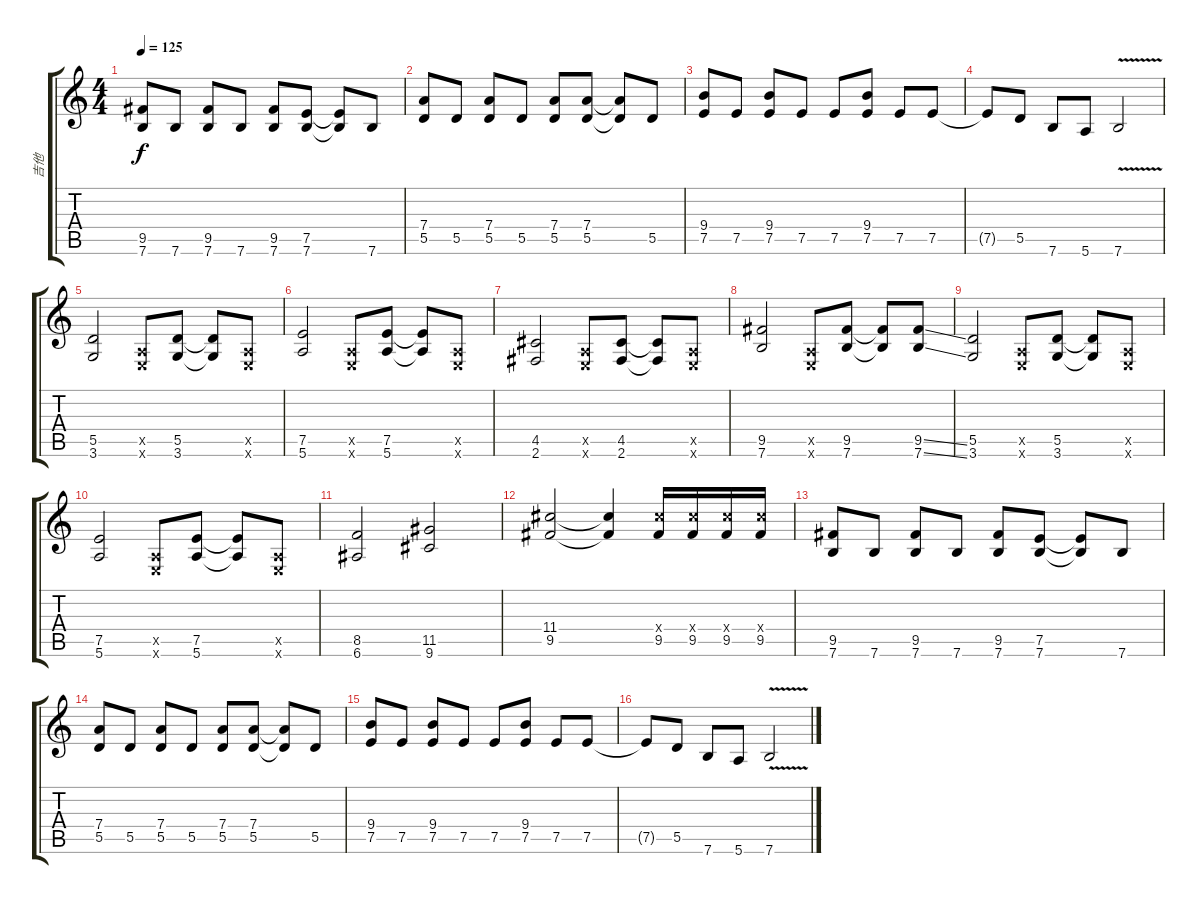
\track ("吉他" "吉他") {instrument distortionguitar}
\staff {score tabs}
\tuning (E4 B3 G3 D3 A2 E2) {hide}
\ts (4 4)
\tempo 125
\clef g2
\ks c
(9.5 7.6).8{dy f} 7.6.8 (9.5 7.6).8 7.6.8 (9.5 7.6).8 (7.5 7.6).8 (7.5{t} 7.6{t}).8 7.6.8 |
(7.4 5.5).8 5.5.8 (7.4 5.5).8 5.5.8 (7.4 5.5).8 (7.4 5.5).8 (7.4{t} 5.5{t}).8 5.5.8 |
(9.4 7.5).8 7.5.8 (9.4 7.5).8 7.5.8 7.5.8 (9.4 7.5).8 7.5.8 7.5.8 |
7.5{t}.8 5.5.8 7.6.8 5.6.8 7.6{v}.2 |
(5.5 3.6).2 (0.5{x} 0.6{x}).8 (5.5 3.6).8 (5.5{t} 3.6{t}).8 (0.5{x} 0.6{x}).8 |
(7.5 5.6).2 (0.5{x} 0.6{x}).8 (7.5 5.6).8 (7.5{t} 5.6{t}).8 (0.5{x} 0.6{x}).8 |
(4.5 2.6).2 (0.5{x} 0.6{x}).8 (4.5 2.6).8 (4.5{t} 2.6{t}).8 (0.5{x} 0.6{x}).8 |
(9.5 7.6).2 (0.5{x} 0.6{x}).8 (9.5 7.6).8 (9.5{t} 7.6{t}).8 (9.5{ss} 7.6{ss}).8 |
(5.5 3.6).2 (0.5{x} 0.6{x}).8 (5.5 3.6).8 (5.5{t} 3.6{t}).8 (0.5{x} 0.6{x}).8 |
(7.5 5.6).2 (0.5{x} 0.6{x}).8 (7.5 5.6).8 (7.5{t} 5.6{t}).8 (0.5{x} 0.6{x}).8 |
(8.5 6.6).2 (11.5 9.6).2 |
(11.4 9.5).2 (11.4{t} 9.5{t}).4 (11.4{x} 9.5).16 (11.4{x} 9.5).16 (11.4{x} 9.5).16 (11.4{x} 9.5).16 |
(9.5 7.6).8 7.6.8 (9.5 7.6).8 7.6.8 (9.5 7.6).8 (7.5 7.6).8 (7.5{t} 7.6{t}).8 7.6.8 |
(7.4 5.5).8 5.5.8 (7.4 5.5).8 5.5.8 (7.4 5.5).8 (7.4 5.5).8 (7.4{t} 5.5{t}).8 5.5.8 |
(9.4 7.5).8 7.5.8 (9.4 7.5).8 7.5.8 7.5.8 (9.4 7.5).8 7.5.8 7.5.8 |
7.5{t}.8 5.5.8 7.6.8 5.6.8 7.6{v}.2
